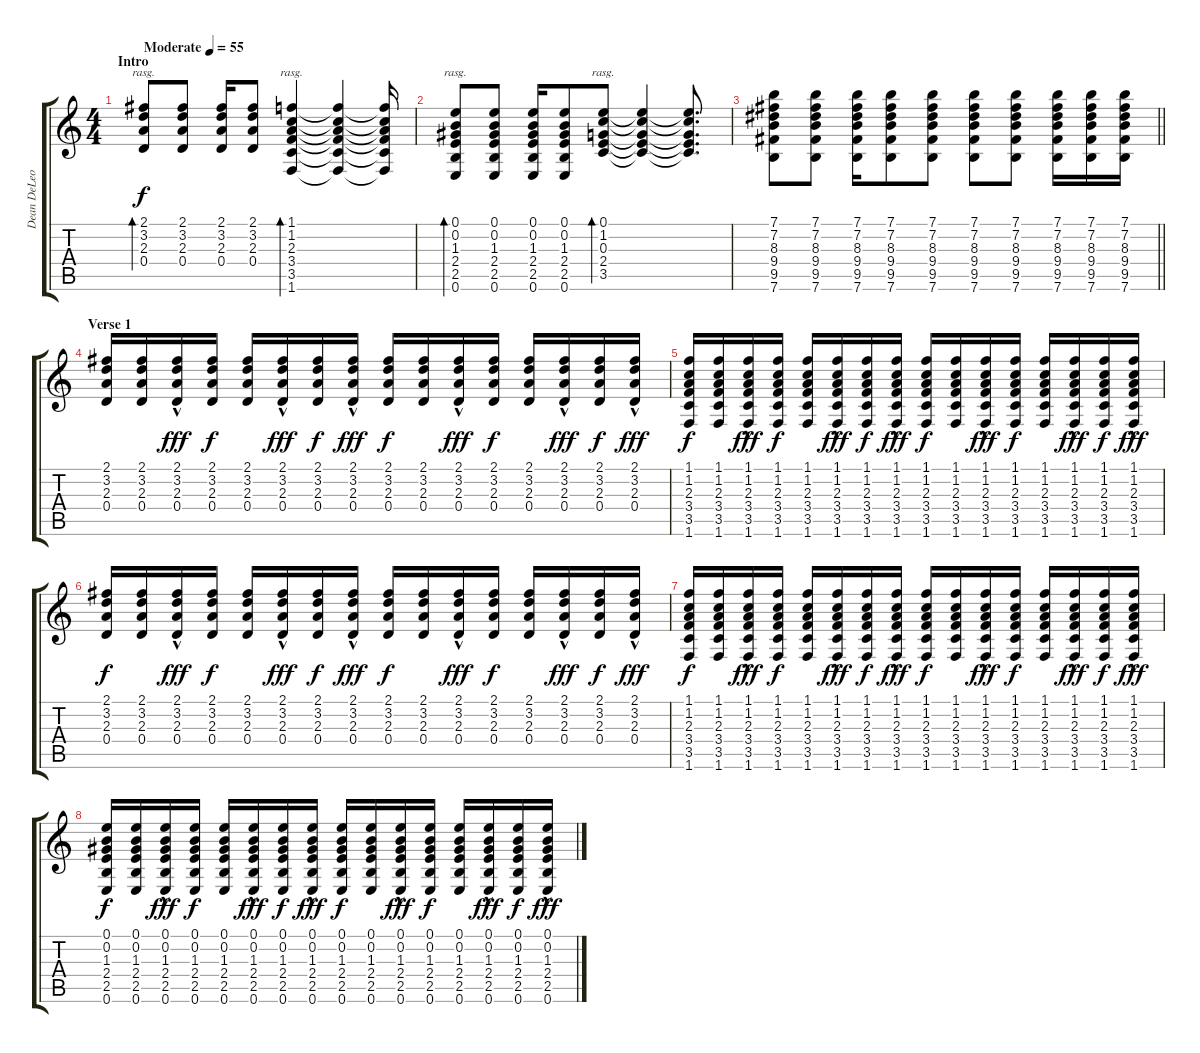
\track ("Dean DeLeo - Guitar 1" "Dean DeLeo") {instrument acousticguitarsteel}
\staff {score tabs}
\tuning (E4 B3 G3 D3 A2 E2) {hide}
\ts (4 4)
\section ("" "Intro")
\tempo (55 "Moderate")
\clef g2
\ks c
(2.1 3.2 2.3 0.4).8{bd 60 rasg ii dy f instrument acousticguitarsteel} (2.1 3.2 2.3 0.4).8 (2.1 3.2 2.3 0.4).16 (2.1 3.2 2.3 0.4).8 (1.1 1.2 2.3 3.4 3.5 1.6).4{bd 60 rasg ii} (1.1{t} 1.2{t} 2.3{t} 3.4{t} 3.5{t} 1.6{t}).4 (1.1{t} 1.2{t} 2.3{t} 3.4{t} 3.5{t} 1.6{t}).16 |
(0.1 0.2 1.3 2.4 2.5 0.6).8{bd 60 rasg ii} (0.1 0.2 1.3 2.4 2.5 0.6).8 (0.1 0.2 1.3 2.4 2.5 0.6).16 (0.1 0.2 1.3 2.4 2.5 0.6).8 (0.1 1.2 0.3 2.4 3.5).8{bd 60 rasg ii} (0.1{t} 1.2{t} 0.3{t} 2.4{t} 3.5{t}).4 (0.1{t} 1.2{t} 0.3{t} 2.4{t} 3.5{t}).8{d} |
\barLineRight lightlight
(7.1 7.2 8.3 9.4 9.5 7.6).8 (7.1 7.2 8.3 9.4 9.5 7.6).8 (7.1 7.2 8.3 9.4 9.5 7.6).16 (7.1 7.2 8.3 9.4 9.5 7.6).8 (7.1 7.2 8.3 9.4 9.5 7.6).8 (7.1 7.2 8.3 9.4 9.5 7.6).8 (7.1 7.2 8.3 9.4 9.5 7.6).8 (7.1 7.2 8.3 9.4 9.5 7.6).16 (7.1 7.2 8.3 9.4 9.5 7.6).16 (7.1 7.2 8.3 9.4 9.5 7.6).16 |
\section ("" "Verse 1")
(2.1 3.2 2.3 0.4).16{volume 5 balance 0} (2.1 3.2 2.3 0.4).16 (2.1{hac} 3.2{hac} 2.3 0.4).16{dy fff} (2.1 3.2 2.3 0.4).16{dy f} (2.1 3.2 2.3 0.4).16 (2.1{hac} 3.2{hac} 2.3 0.4).16{dy fff} (2.1 3.2 2.3 0.4).16{dy f} (2.1{hac} 3.2{hac} 2.3 0.4).16{dy fff} (2.1 3.2 2.3 0.4).16{dy f} (2.1 3.2 2.3 0.4).16 (2.1{hac} 3.2{hac} 2.3 0.4).16{dy fff} (2.1 3.2 2.3 0.4).16{dy f} (2.1 3.2 2.3 0.4).16 (2.1{hac} 3.2{hac} 2.3 0.4).16{dy fff} (2.1 3.2 2.3 0.4).16{dy f} (2.1{hac} 3.2{hac} 2.3 0.4).16{dy fff} |
(1.1 1.2 2.3 3.4 3.5 1.6).16{dy f} (1.1 1.2 2.3 3.4 3.5 1.6).16 (1.1{hac} 1.2{hac} 2.3{hac} 3.4 3.5 1.6).16{dy fff} (1.1 1.2 2.3 3.4 3.5 1.6).16{dy f} (1.1 1.2 2.3 3.4 3.5 1.6).16 (1.1{hac} 1.2{hac} 2.3{hac} 3.4 3.5 1.6).16{dy fff} (1.1 1.2 2.3 3.4 3.5 1.6).16{dy f} (1.1{hac} 1.2{hac} 2.3{hac} 3.4 3.5 1.6).16{dy fff} (1.1 1.2 2.3 3.4 3.5 1.6).16{dy f} (1.1 1.2 2.3 3.4 3.5 1.6).16 (1.1{hac} 1.2{hac} 2.3{hac} 3.4 3.5 1.6).16{dy fff} (1.1 1.2 2.3 3.4 3.5 1.6).16{dy f} (1.1 1.2 2.3 3.4 3.5 1.6).16 (1.1{hac} 1.2{hac} 2.3{hac} 3.4 3.5 1.6).16{dy fff} (1.1 1.2 2.3 3.4 3.5 1.6).16{dy f} (1.1{hac} 1.2{hac} 2.3{hac} 3.4 3.5 1.6).16{dy fff} |
(2.1 3.2 2.3 0.4).16{dy f} (2.1 3.2 2.3 0.4).16 (2.1{hac} 3.2{hac} 2.3 0.4).16{dy fff} (2.1 3.2 2.3 0.4).16{dy f} (2.1 3.2 2.3 0.4).16 (2.1{hac} 3.2{hac} 2.3 0.4).16{dy fff} (2.1 3.2 2.3 0.4).16{dy f} (2.1{hac} 3.2{hac} 2.3 0.4).16{dy fff} (2.1 3.2 2.3 0.4).16{dy f} (2.1 3.2 2.3 0.4).16 (2.1{hac} 3.2{hac} 2.3 0.4).16{dy fff} (2.1 3.2 2.3 0.4).16{dy f} (2.1 3.2 2.3 0.4).16 (2.1{hac} 3.2{hac} 2.3 0.4).16{dy fff} (2.1 3.2 2.3 0.4).16{dy f} (2.1{hac} 3.2{hac} 2.3 0.4).16{dy fff} |
(1.1 1.2 2.3 3.4 3.5 1.6).16{dy f} (1.1 1.2 2.3 3.4 3.5 1.6).16 (1.1{hac} 1.2{hac} 2.3{hac} 3.4 3.5 1.6).16{dy fff} (1.1 1.2 2.3 3.4 3.5 1.6).16{dy f} (1.1 1.2 2.3 3.4 3.5 1.6).16 (1.1{hac} 1.2{hac} 2.3{hac} 3.4 3.5 1.6).16{dy fff} (1.1 1.2 2.3 3.4 3.5 1.6).16{dy f} (1.1{hac} 1.2{hac} 2.3{hac} 3.4 3.5 1.6).16{dy fff} (1.1 1.2 2.3 3.4 3.5 1.6).16{dy f} (1.1 1.2 2.3 3.4 3.5 1.6).16 (1.1{hac} 1.2{hac} 2.3{hac} 3.4 3.5 1.6).16{dy fff} (1.1 1.2 2.3 3.4 3.5 1.6).16{dy f} (1.1 1.2 2.3 3.4 3.5 1.6).16 (1.1{hac} 1.2{hac} 2.3{hac} 3.4 3.5 1.6).16{dy fff} (1.1 1.2 2.3 3.4 3.5 1.6).16{dy f} (1.1{hac} 1.2{hac} 2.3{hac} 3.4 3.5 1.6).16{dy fff} |
(0.1 0.2 1.3 2.4 2.5 0.6).16{dy f} (0.1 0.2 1.3 2.4 2.5 0.6).16 (0.1{hac} 0.2{hac} 1.3{hac} 2.4 2.5 0.6).16{dy fff} (0.1 0.2 1.3 2.4 2.5 0.6).16{dy f} (0.1 0.2 1.3 2.4 2.5 0.6).16 (0.1{hac} 0.2{hac} 1.3{hac} 2.4 2.5 0.6).16{dy fff} (0.1 0.2 1.3 2.4 2.5 0.6).16{dy f} (0.1{hac} 0.2{hac} 1.3{hac} 2.4 2.5 0.6).16{dy fff} (0.1 0.2 1.3 2.4 2.5 0.6).16{dy f} (0.1 0.2 1.3 2.4 2.5 0.6).16 (0.1{hac} 0.2{hac} 1.3{hac} 2.4 2.5 0.6).16{dy fff} (0.1 0.2 1.3 2.4 2.5 0.6).16{dy f} (0.1 0.2 1.3 2.4 2.5 0.6).16 (0.1{hac} 0.2{hac} 1.3{hac} 2.4 2.5 0.6).16{dy fff} (0.1 0.2 1.3 2.4 2.5 0.6).16{dy f} (0.1{hac} 0.2{hac} 1.3{hac} 2.4 2.5 0.6).16{dy fff}
